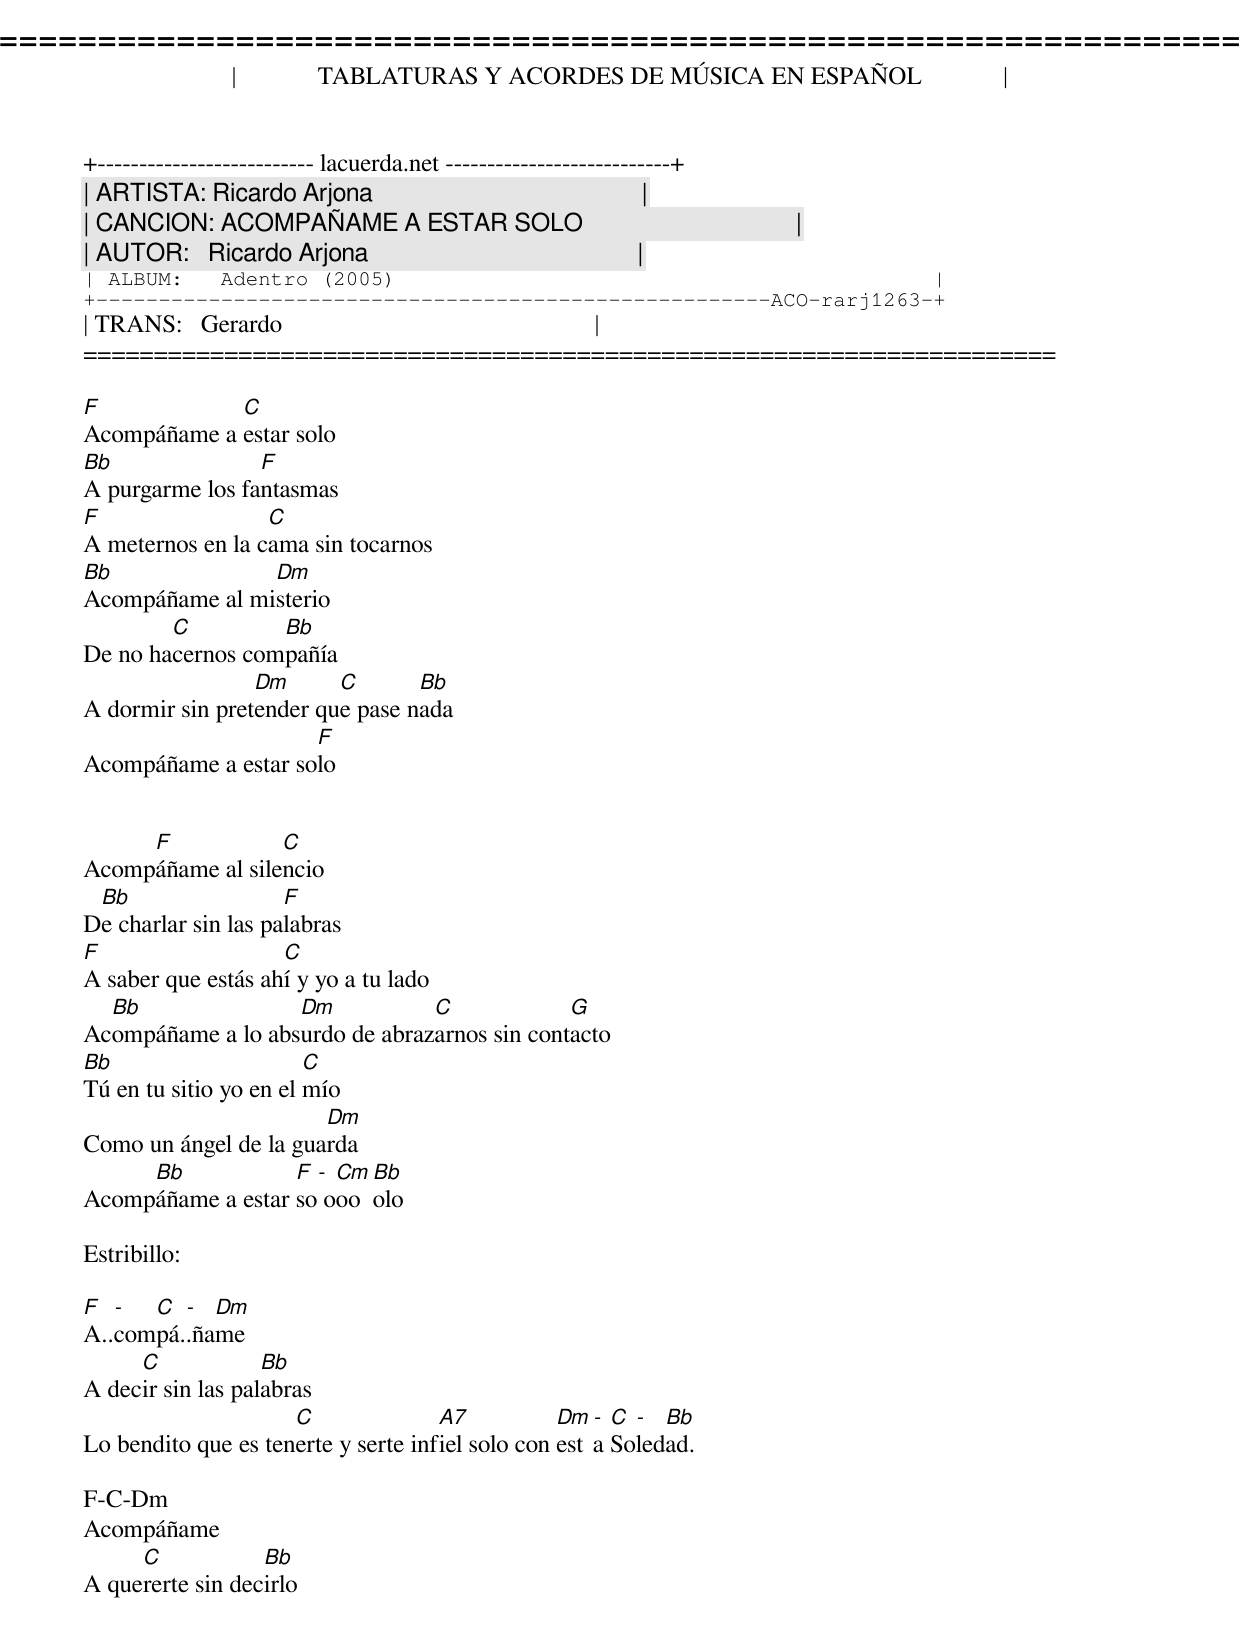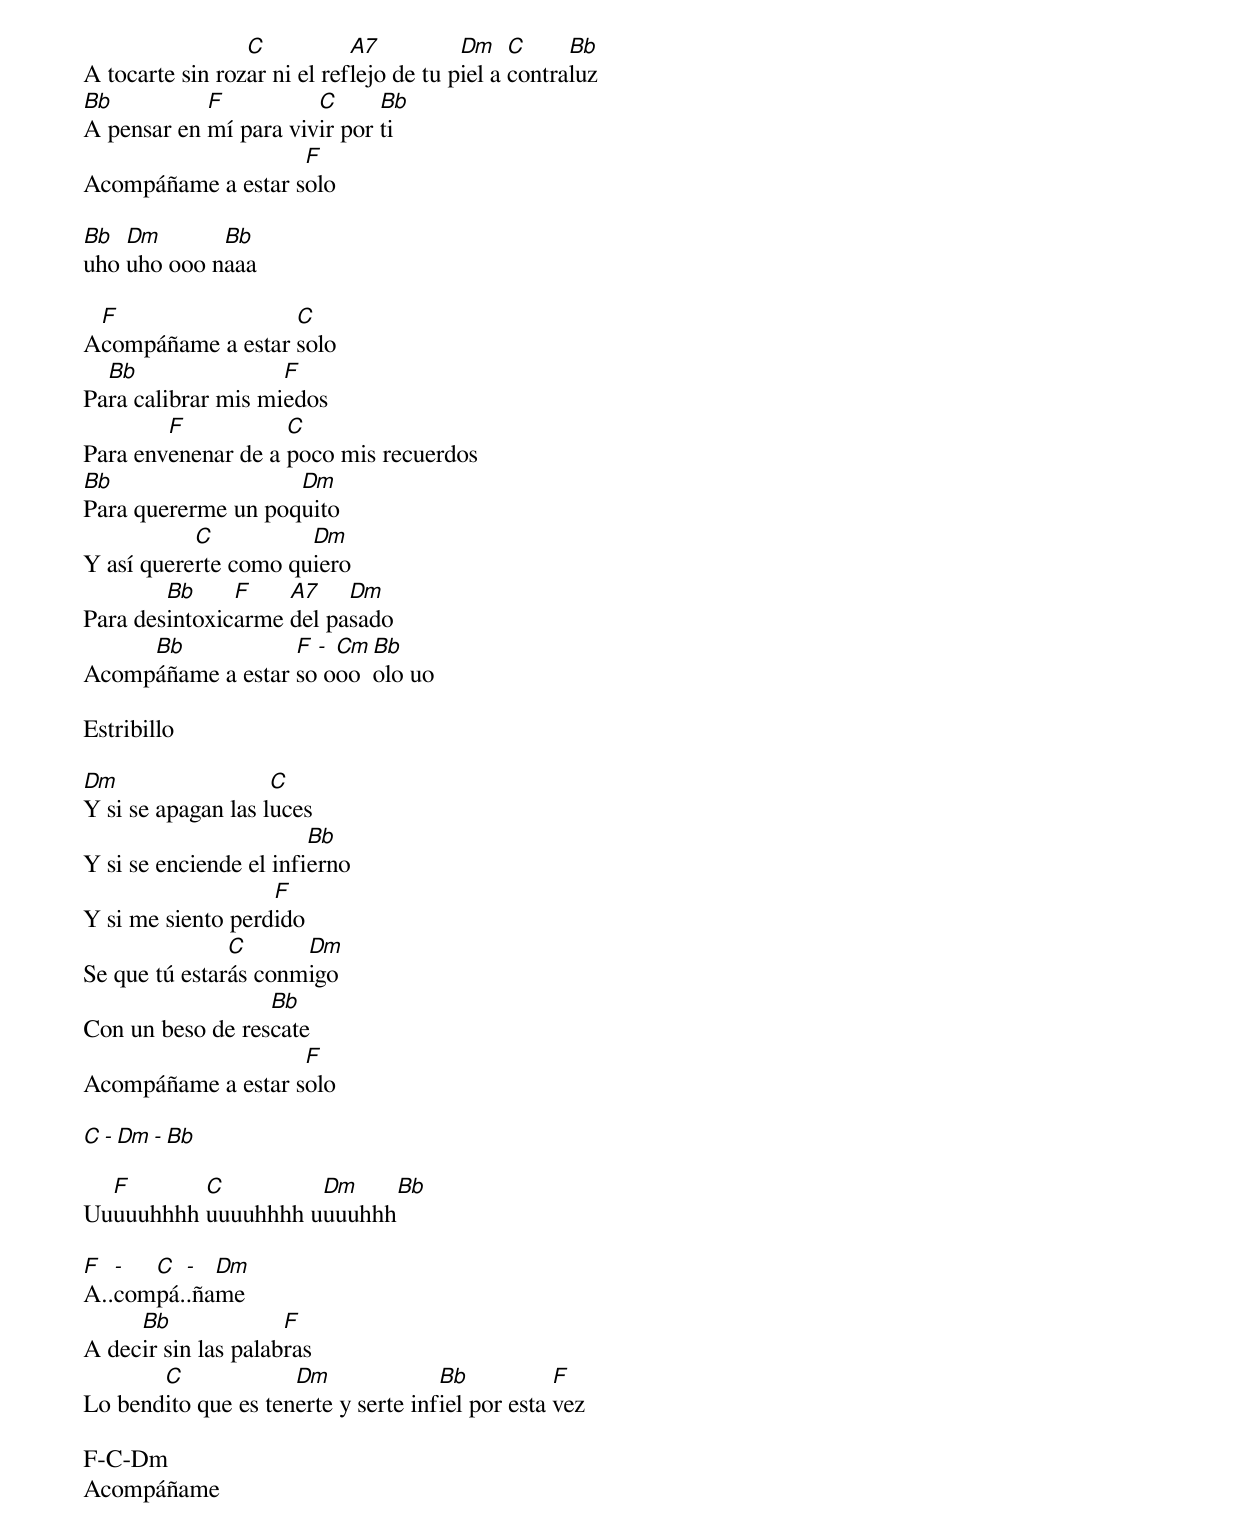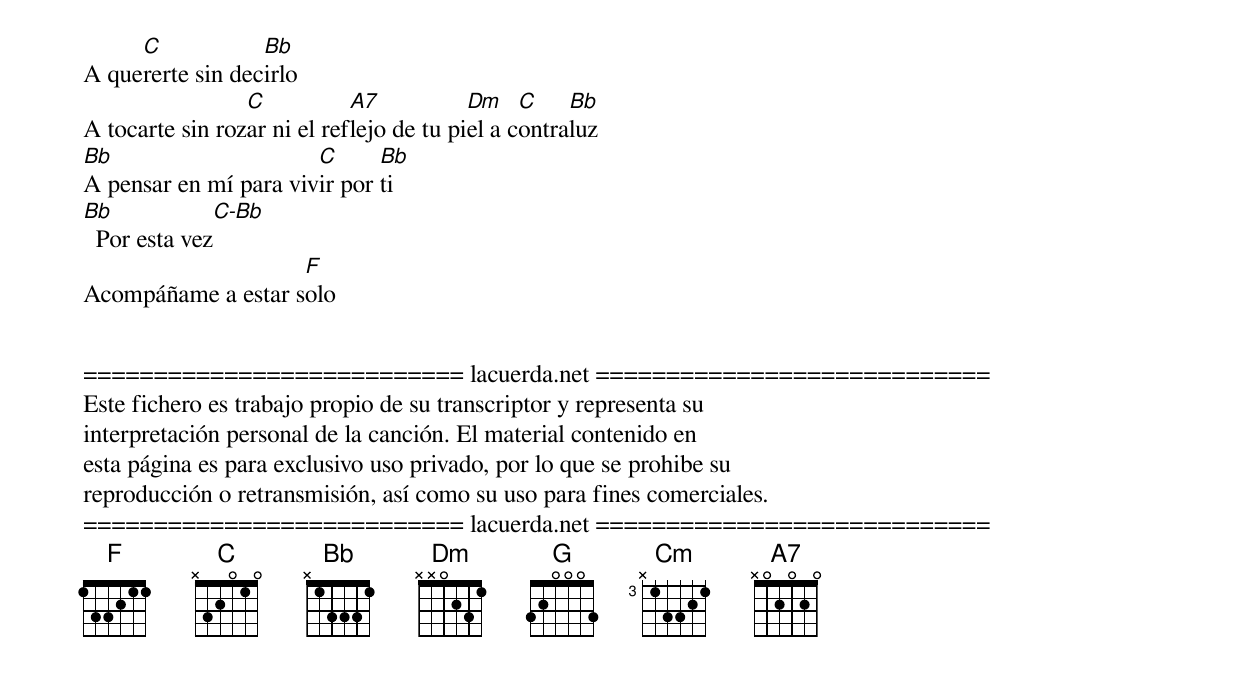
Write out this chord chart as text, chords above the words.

=====================================================================
|             TABLATURAS Y ACORDES DE MÚSICA EN ESPAÑOL             |
+-------------------------- lacuerda.net ---------------------------+
| ARTISTA: Ricardo Arjona                                           |
| CANCION: ACOMPAÑAME A ESTAR SOLO                                  |
| AUTOR:   Ricardo Arjona                                           |
| ALBUM:   Adentro (2005)                                           |
+------------------------------------------------------ACO-rarj1263-+
| TRANS:   Gerardo                                                  |
=====================================================================

F            C
Acompáñame a estar solo
Bb               F
A purgarme los fantasmas
F                 C
A meternos en la cama sin tocarnos
Bb              Dm
Acompáñame al misterio
        C         Bb
De no hacernos compañía
                 Dm      C       Bb
A dormir sin pretender que pase nada
                     F
Acompáñame a estar solo


     F            C
Acompáñame al silencio
 Bb                  F
De charlar sin las palabras
F                   C
A saber que estás ahí y yo a tu lado
  Bb               Dm           C             G
Acompáñame a lo absurdo de abrazarnos sin contacto
Bb                      C
Tú en tu sitio yo en el mío
                       Dm
Como un ángel de la guarda
     Bb            F - Cm Bb
Acompáñame a estar so ooo olo

Estribillo:

F  -  C  -  Dm
A..compá..ñame
     C             Bb
A decir sin las palabras
                     C               A7           Dm - C -  Bb
Lo bendito que es tenerte y serte infiel solo con esta Soledad.

F-C-Dm
Acompáñame
     C            Bb
A quererte sin decirlo
                 C           A7          Dm    C     Bb
A tocarte sin rozar ni el reflejo de tu piel a contraluz
Bb          F          C      Bb
A pensar en mí para vivir por ti
                    F
Acompáñame a estar solo

Bb  Dm       Bb
uho uho ooo naaa

 F                 C
Acompáñame a estar solo
  Bb                F
Para calibrar mis miedos
        F           C
Para envenenar de a poco mis recuerdos
Bb                  Dm
Para quererme un poquito
           C          Dm
Y así quererte como quiero
        Bb     F    A7    Dm
Para desintoxicarme del pasado
     Bb            F - Cm Bb
Acompáñame a estar so ooo olo uo

Estribillo

Dm                  C
Y si se apagan las luces
                        Bb
Y si se enciende el infierno
                   F
Y si me siento perdido
               C      Dm
Se que tú estarás conmigo
                  Bb
Con un beso de rescate
                    F
Acompáñame a estar solo

C - Dm - Bb

  F       C         Dm    Bb
Uuuuuhhhh uuuuhhhh uuuuhhh

F  -  C  -  Dm
A..compá..ñame
     Bb              F
A decir sin las palabras
       C             Dm              Bb           F
Lo bendito que es tenerte y serte infiel por esta vez

F-C-Dm
Acompáñame
     C            Bb
A quererte sin decirlo
                 C           A7           Dm    C    Bb
A tocarte sin rozar ni el reflejo de tu piel a contraluz
Bb                     C      Bb
A pensar en mí para vivir por ti
Bb            C-Bb
  Por esta vez
                    F
Acompáñame a estar solo


=========================== lacuerda.net ============================
Este fichero es trabajo propio de su transcriptor y representa su
interpretación personal de la canción. El material contenido en
esta página es para exclusivo uso privado, por lo que se prohibe su
reproducción o retransmisión, así como su uso para fines comerciales.
=========================== lacuerda.net ============================
